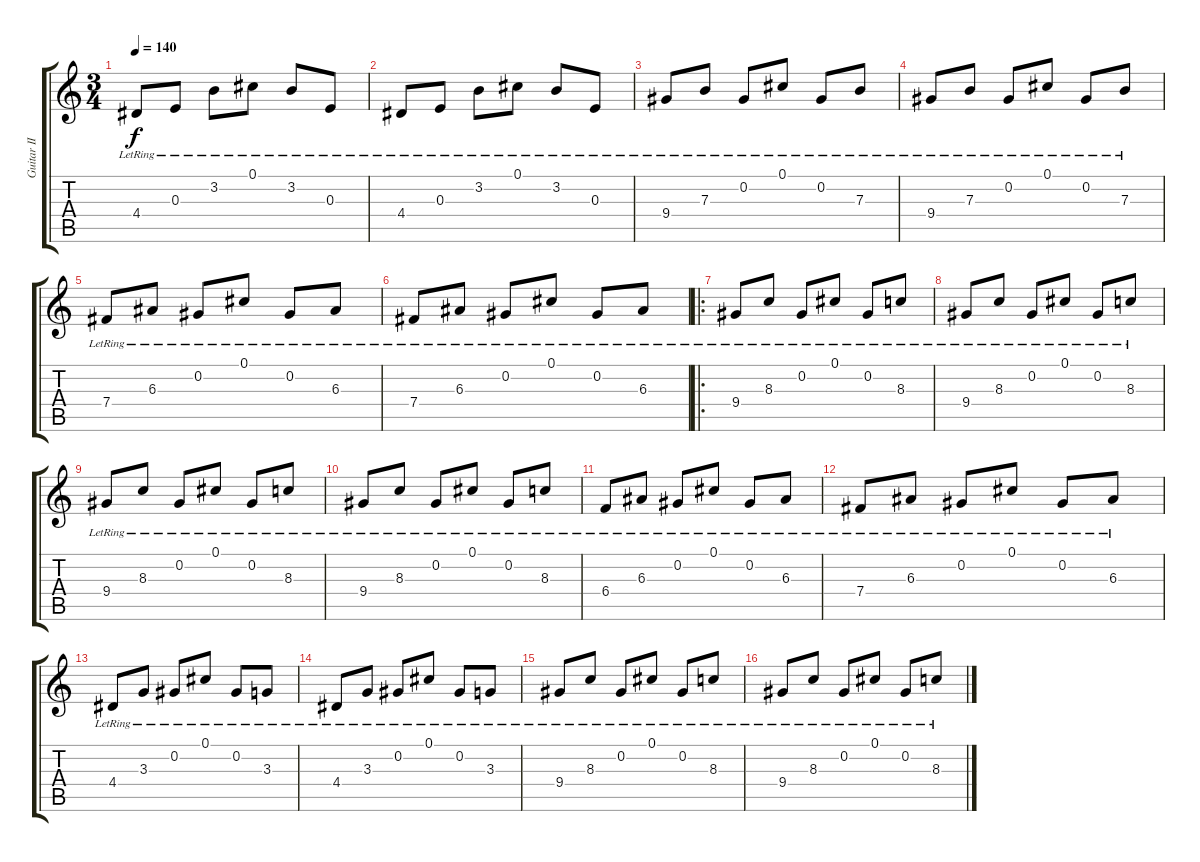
\track ("Guitar II" "Guitar II") {instrument distortionguitar}
\staff {score tabs}
\tuning (Db4 Ab3 E3 B2 Gb2 Db2) {hide}
\ts (3 4)
\tempo 140
\clef g2
\ks c
4.4{lr}.8{dy f} 0.3{lr}.8 3.2{lr}.8 0.1{lr}.8 3.2{lr}.8 0.3{lr}.8 |
4.4{lr}.8 0.3{lr}.8 3.2{lr}.8 0.1{lr}.8 3.2{lr}.8 0.3{lr}.8 |
9.4{lr}.8 7.3{lr}.8 0.2{lr}.8 0.1{lr}.8 0.2{lr}.8 7.3{lr}.8 |
9.4{lr}.8 7.3{lr}.8 0.2{lr}.8 0.1{lr}.8 0.2{lr}.8 7.3{lr}.8 |
7.4{lr}.8 6.3{lr}.8 0.2{lr}.8 0.1{lr}.8 0.2{lr}.8 6.3{lr}.8 |
7.4{lr}.8 6.3{lr}.8 0.2{lr}.8 0.1{lr}.8 0.2{lr}.8 6.3{lr}.8 |
\ro
9.4{lr}.8 8.3{lr}.8 0.2{lr}.8 0.1{lr}.8 0.2{lr}.8 8.3{lr}.8 |
9.4{lr}.8 8.3{lr}.8 0.2{lr}.8 0.1{lr}.8 0.2{lr}.8 8.3{lr}.8 |
9.4{lr}.8 8.3{lr}.8 0.2{lr}.8 0.1{lr}.8 0.2{lr}.8 8.3{lr}.8 |
9.4{lr}.8 8.3{lr}.8 0.2{lr}.8 0.1{lr}.8 0.2{lr}.8 8.3{lr}.8 |
6.4{lr}.8 6.3{lr}.8 0.2{lr}.8 0.1{lr}.8 0.2{lr}.8 6.3{lr}.8 |
7.4{lr}.8 6.3{lr}.8 0.2{lr}.8 0.1{lr}.8 0.2{lr}.8 6.3{lr}.8 |
4.4{lr}.8 3.3{lr}.8 0.2{lr}.8 0.1{lr}.8 0.2{lr}.8 3.3{lr}.8 |
4.4{lr}.8 3.3{lr}.8 0.2{lr}.8 0.1{lr}.8 0.2{lr}.8 3.3{lr}.8 |
9.4{lr}.8 8.3{lr}.8 0.2{lr}.8 0.1{lr}.8 0.2{lr}.8 8.3{lr}.8 |
9.4{lr}.8 8.3{lr}.8 0.2{lr}.8 0.1{lr}.8 0.2{lr}.8 8.3{lr}.8
